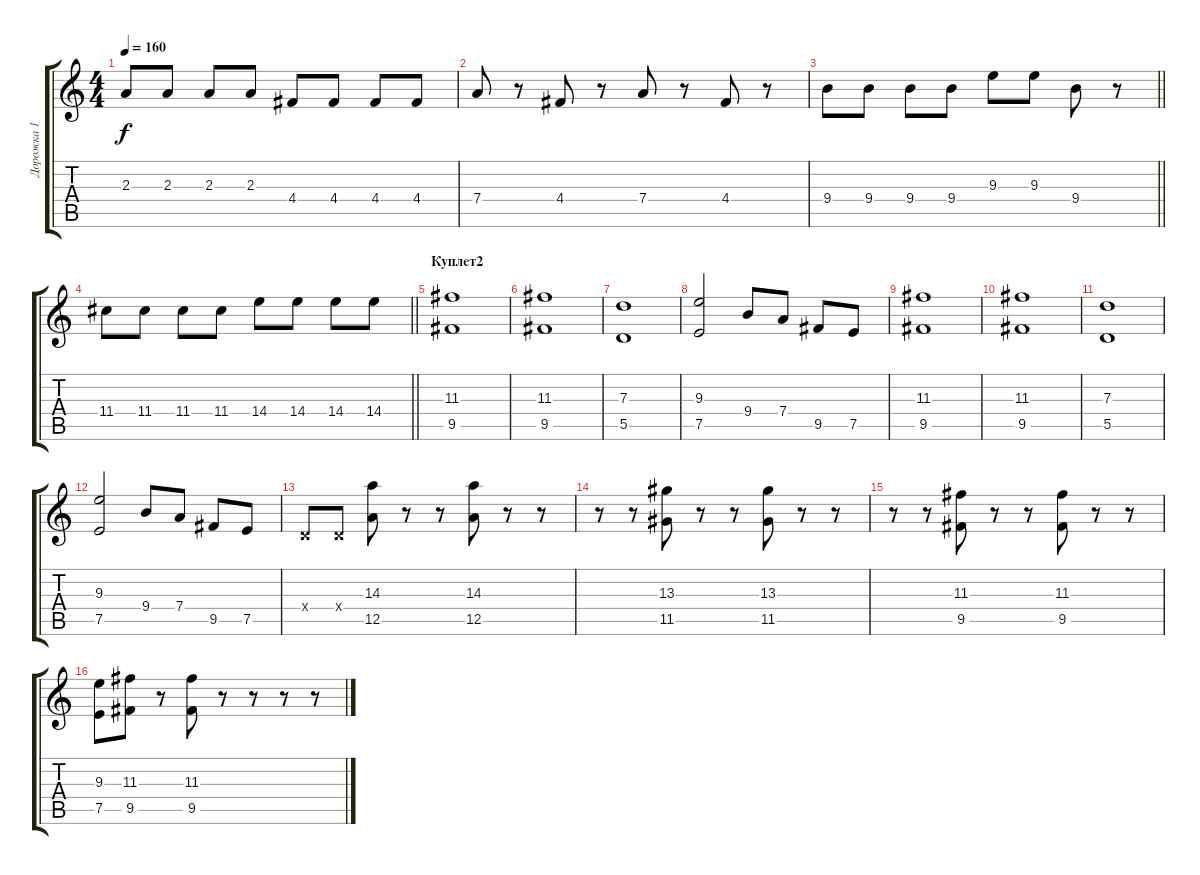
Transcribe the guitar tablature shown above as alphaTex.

\track ("Дорожка 1" "Дорожка 1") {instrument distortionguitar bank 71}
\staff {score tabs}
\tuning (E4 B3 G3 D3 A2 E2) {hide}
\ts (4 4)
\tempo 160
\clef g2
\ks c
2.3.8{dy f} 2.3.8 2.3.8 2.3.8 4.4.8 4.4.8 4.4.8 4.4.8 |
7.4.8 r.8 4.4.8 r.8 7.4.8 r.8 4.4.8 r.8 |
\barLineRight lightlight
9.4.8 9.4.8 9.4.8 9.4.8 9.3.8 9.3.8 9.4.8 r.8 |
\section ("" " ")
\barLineRight lightlight
11.4.8 11.4.8 11.4.8 11.4.8 14.4.8 14.4.8 14.4.8 14.4.8 |
\section ("" "Куплет2")
(11.3 9.5).1 |
(11.3 9.5).1 |
(7.3 5.5).1 |
(9.3 7.5).2 9.4.8 7.4.8 9.5.8 7.5.8 |
(11.3 9.5).1 |
(11.3 9.5).1 |
(7.3 5.5).1 |
(9.3 7.5).2 9.4.8 7.4.8 9.5.8 7.5.8 |
0.4{x}.8 0.4{x}.8 (14.3 12.5).8 r.8 r.8 (14.3 12.5).8 r.8 r.8 |
r.8 r.8 (13.3 11.5).8 r.8 r.8 (13.3 11.5).8 r.8 r.8 |
r.8 r.8 (11.3 9.5).8 r.8 r.8 (11.3 9.5).8 r.8 r.8 |
(9.3 7.5).8 (11.3 9.5).8 r.8 (11.3 9.5).8 r.8 r.8 r.8 r.8
